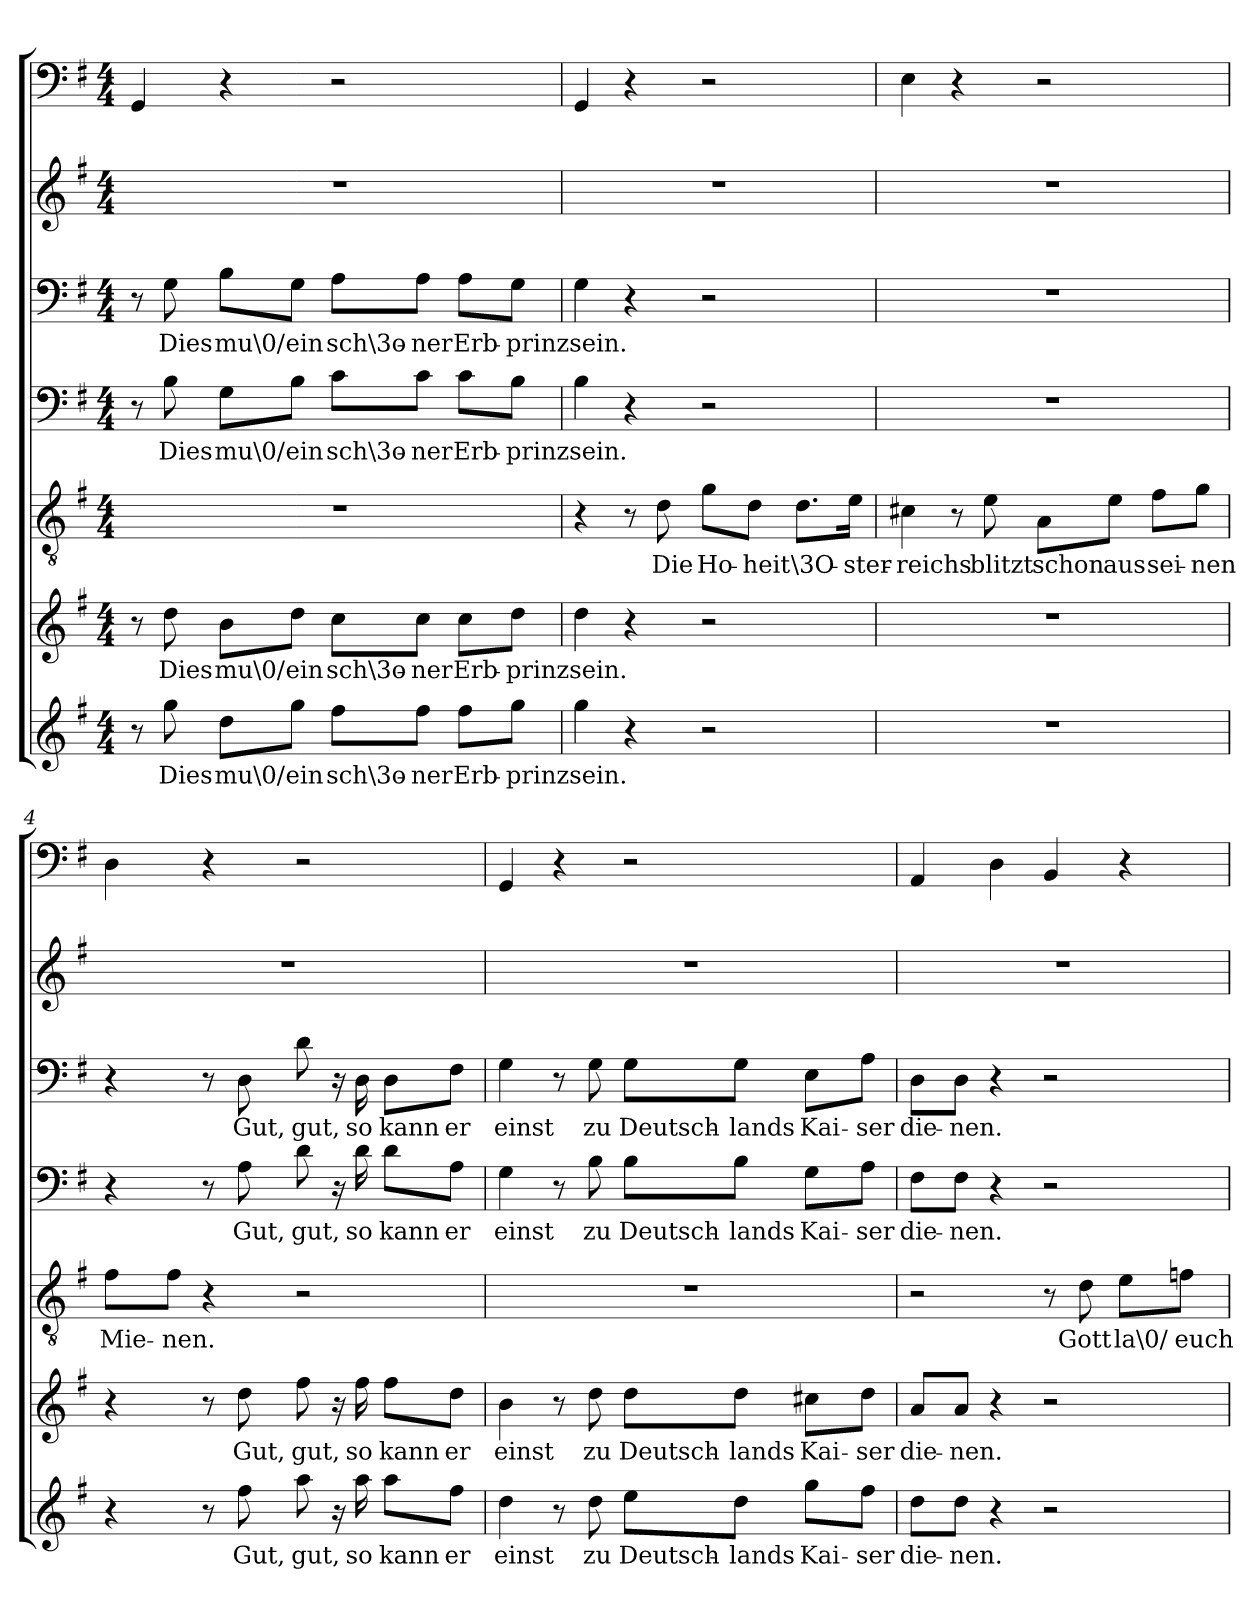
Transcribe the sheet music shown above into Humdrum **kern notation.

**kern	**text	**kern	**text	**kern	**text	**kern	**text	**kern	**text	**kern	**kern
*part7	*part7	*part6	*part6	*part5	*part5	*part4	*part4	*part3	*part3	*part2	*part1
*staff7	*staff7	*staff6	*staff6	*staff5	*staff5	*staff4	*staff4	*staff3	*staff3	*staff2	*staff1
*clefG2	*	*clefG2	*	*clefGv2	*	*clefF4	*	*clefF4	*	*clefG2	*clefF4
*k[f#]	*	*k[f#]	*	*k[f#]	*	*k[f#]	*	*k[f#]	*	*k[f#]	*k[f#]
*G:	*	*G:	*	*G:	*	*G:	*	*G:	*	*G:	*G:
*M4/4	*	*M4/4	*	*M4/4	*	*M4/4	*	*M4/4	*	*M4/4	*M4/4
=1	=1	=1	=1	=1	=1	=1	=1	=1	=1	=1	=1
8r	.	8r	.	1r	.	8r	.	8r	.	1r	4GG/
8gg\	Dies	8dd\	Dies	.	.	8B\	Dies	8G\	Dies	.	.
8dd\L	mu\0/	8b\L	mu\0/	.	.	8G\L	mu\0/	8B\L	mu\0/	.	4r
8gg\J	ein	8dd\J	ein	.	.	8B\J	ein	8G\J	ein	.	.
8ff#\L	sch\3o-	8cc\L	sch\3o-	.	.	8c\L	sch\3o-	8A\L	sch\3o-	.	2r
8ff#\J	-ner	8cc\J	-ner	.	.	8c\J	-ner	8A\J	-ner	.	.
8ff#\L	Erb-	8cc\L	Erb-	.	.	8c\L	Erb-	8A\L	Erb-	.	.
8gg\J	-prinz	8dd\J	-prinz	.	.	8B\J	-prinz	8G\J	-prinz	.	.
=2	=2	=2	=2	=2	=2	=2	=2	=2	=2	=2	=2
4gg\	sein.	4dd\	sein.	4r	.	4B\	sein.	4G\	sein.	1r	4GG/
4r	.	4r	.	8r	.	4r	.	4r	.	.	4r
.	.	.	.	8d\	Die	.	.	.	.	.	.
2r	.	2r	.	8g\L	Ho-	2r	.	2r	.	.	2r
.	.	.	.	8d\J	-heit	.	.	.	.	.	.
.	.	.	.	8.d\L	\3O-	.	.	.	.	.	.
.	.	.	.	16e\Jk	-ster-	.	.	.	.	.	.
=3	=3	=3	=3	=3	=3	=3	=3	=3	=3	=3	=3
1r	.	1r	.	4c#X\	-reichs	1r	.	1r	.	1r	4E\
.	.	.	.	8r	.	.	.	.	.	.	4r
.	.	.	.	8e\	blitzt	.	.	.	.	.	.
.	.	.	.	8A\L	schon	.	.	.	.	.	2r
.	.	.	.	8e\J	aus	.	.	.	.	.	.
.	.	.	.	8f#\L	sei-	.	.	.	.	.	.
.	.	.	.	8g\J	-nen	.	.	.	.	.	.
=4	=4	=4	=4	=4	=4	=4	=4	=4	=4	=4	=4
4r	.	4r	.	8f#\L	Mie-	4r	.	4r	.	1r	4D\
.	.	.	.	8f#\J	-nen.	.	.	.	.	.	.
8r	.	8r	.	4r	.	8r	.	8r	.	.	4r
8ff#\	Gut,	8dd\	Gut,	.	.	8A\	Gut,	8D\	Gut,	.	.
8aa\	gut,	8ff#\	gut,	2r	.	8d\	gut,	8d\	gut,	.	2r
16r	.	16r	.	.	.	16r	.	16r	.	.	.
16aa\	so	16ff#\	so	.	.	16d\	so	16D\	so	.	.
8aa\L	kann	8ff#\L	kann	.	.	8d\L	kann	8D\L	kann	.	.
8ff#\J	er	8dd\J	er	.	.	8A\J	er	8F#\J	er	.	.
=5	=5	=5	=5	=5	=5	=5	=5	=5	=5	=5	=5
4dd\	einst	4b\	einst	1r	.	4G\	einst	4G\	einst	1r	4GG/
8r	.	8r	.	.	.	8r	.	8r	.	.	4r
8dd\	zu	8dd\	zu	.	.	8B\	zu	8G\	zu	.	.
8ee\L	Deutsch-	8dd\L	Deutsch-	.	.	8B\L	Deutsch-	8G\L	Deutsch-	.	2r
8dd\J	-lands	8dd\J	-lands	.	.	8B\J	-lands	8G\J	-lands	.	.
8gg\L	Kai-	8cc#X\L	Kai-	.	.	8G\L	Kai-	8E\L	Kai-	.	.
8ff#\J	-ser	8dd\J	-ser	.	.	8A\J	-ser	8A\J	-ser	.	.
=6	=6	=6	=6	=6	=6	=6	=6	=6	=6	=6	=6
8dd\L	die-	8a/L	die-	2r	.	8F#\L	die-	8D\L	die-	1r	4AA/
8dd\J	-nen.	8a/J	-nen.	.	.	8F#\J	-nen.	8D\J	-nen.	.	.
4r	.	4r	.	.	.	4r	.	4r	.	.	4D\
2r	.	2r	.	8r	.	2r	.	2r	.	.	4BB/
.	.	.	.	8d\	Gott	.	.	.	.	.	.
.	.	.	.	8e\L	la\0/	.	.	.	.	.	4r
.	.	.	.	8fn\J	euch	.	.	.	.	.	.
=	=	=	=	=	=	=	=	=	=	=	=
*-	*-	*-	*-	*-	*-	*-	*-	*-	*-	*-	*-
